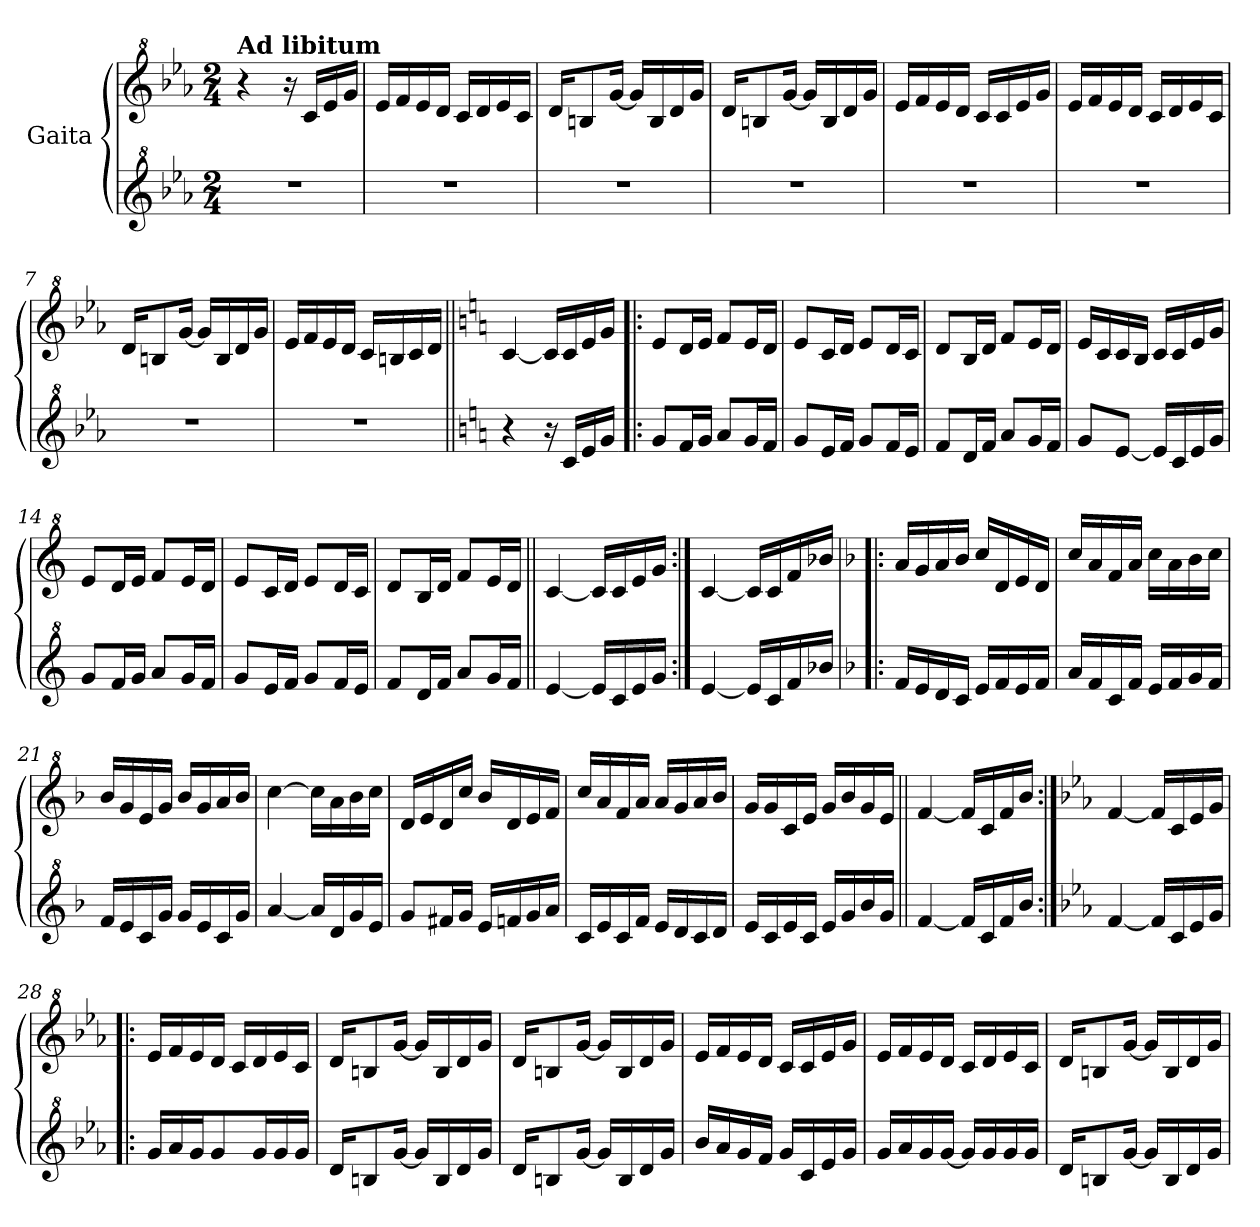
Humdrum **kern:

**kern	**kern
*part2	*part1
*staff2	*staff1
*I"Gaita	*I"Gaita
*clefG^2	*clefG^2
*k[b-e-a-]	*k[b-e-a-]
*E-:	*E-:
*M2/4	*M2/4
*MM40	*MM40
=1	=1
!	!LO:TX:a:B:t=Ad libitum
2r	4r
.	16r
.	16cc/LL
.	16ee-/
.	16gg/JJ
=2	=2
2r	16ee-/LL
.	16ff/
.	16ee-/
.	16dd/JJ
.	16cc/LL
.	16dd/
.	16ee-/
.	16cc/JJ
=3	=3
2r	16dd/KL
.	8bn/
.	[16gg/Jk
.	16gg/LL]
.	16b/
.	16dd/
.	16gg/JJ
=4	=4
2r	16dd/KL
.	8bn/
.	[16gg/Jk
.	16gg/LL]
.	16b/
.	16dd/
.	16gg/JJ
=5	=5
2r	16ee-/LL
.	16ff/
.	16ee-/
.	16dd/JJ
.	16cc/LL
.	16cc/
.	16ee-/
.	16gg/JJ
=6	=6
2r	16ee-/LL
.	16ff/
.	16ee-/
.	16dd/JJ
.	16cc/LL
.	16dd/
.	16ee-/
.	16cc/JJ
!!LO:LB:g=z
=7	=7
2r	16dd/KL
.	8bn/
.	[16gg/Jk
.	16gg/LL]
.	16b/
.	16dd/
.	16gg/JJ
=8	=8
2r	16ee-/LL
.	16ff/
.	16ee-/
.	16dd/JJ
.	16cc/LL
.	16bn/
.	16cc/
.	16dd/JJ
=9||	=9||
*k[]	*k[]
*C:	*C:
*	*MM110
4r	[4cc/
16r	16cc/LL]
16cc/LL	16cc/
16ee/	16ee/
16gg/JJ	16gg/JJ
=10!|:	=10!|:
8gg/L	8ee/L
16ff/L	16dd/L
16gg/JJ	16ee/JJ
8aa/L	8ff/L
16gg/L	16ee/L
16ff/JJ	16dd/JJ
=11	=11
8gg/L	8ee/L
16ee/L	16cc/L
16ff/JJ	16dd/JJ
8gg/L	8ee/L
16ff/L	16dd/L
16ee/JJ	16cc/JJ
=12	=12
8ff/L	8dd/L
16dd/L	16b/L
16ff/JJ	16dd/JJ
8aa/L	8ff/L
16gg/L	16ee/L
16ff/JJ	16dd/JJ
!!LO:LB:g=z
=13	=13
8gg/L	16ee/LL
.	16cc/
[8ee/J	16cc/
.	16b/JJ
16ee/LL]	16cc/LL
16cc/	16cc/
16ee/	16ee/
16gg/JJ	16gg/JJ
=14	=14
8gg/L	8ee/L
16ff/L	16dd/L
16gg/JJ	16ee/JJ
8aa/L	8ff/L
16gg/L	16ee/L
16ff/JJ	16dd/JJ
=15	=15
8gg/L	8ee/L
16ee/L	16cc/L
16ff/JJ	16dd/JJ
8gg/L	8ee/L
16ff/L	16dd/L
16ee/JJ	16cc/JJ
=16	=16
8ff/L	8dd/L
16dd/L	16b/L
16ff/JJ	16dd/JJ
8aa/L	8ff/L
16gg/L	16ee/L
16ff/JJ	16dd/JJ
=17||	=17||
[4ee/	[4cc/
16ee/LL]	16cc/LL]
16cc/	16cc/
16ee/	16ee/
16gg/JJ	16gg/JJ
=18:|!	=18:|!
[4ee/	[4cc/
16ee/LL]	16cc/LL]
16cc/	16cc/
16ff/	16ff/
16bb-X/JJ	16bb-X/JJ
!!LO:LB:g=z
=19!|:	=19!|:
*k[b-]	*k[b-]
*F:	*F:
16ff/LL	16aa/LL
16ee/	16gg/
16dd/	16aa/
16cc/JJ	16bb-/JJ
16ee/LL	16ccc/LL
16ff/	16dd/
16ee/	16ee/
16ff/JJ	16dd/JJ
=20	=20
16aa/LL	16ccc/LL
16ff/	16aa/
16cc/	16ff/
16ff/JJ	16aa/JJ
16ee/LL	16ccc\LL
16ff/	16aa\
16gg/	16bb-\
16ff/JJ	16ccc\JJ
=21	=21
16ff/LL	16bb-/LL
16ee/	16gg/
16cc/	16ee/
16gg/JJ	16gg/JJ
16gg/LL	16bb-/LL
16ee/	16gg/
16cc/	16aa/
16gg/JJ	16bb-/JJ
=22	=22
[4aa/	[4ccc\
16aa/LL]	16ccc\LL]
16dd/	16aa\
16gg/	16bb-\
16ee/JJ	16ccc\JJ
=23	=23
8gg/L	16dd/LL
.	16ee/
16ff#X/L	16dd/
16gg/JJ	16ccc/JJ
16ee/LL	16bb-/LL
16ffn/	16dd/
16gg/	16ee/
16aa/JJ	16ff/JJ
=24	=24
16cc/LL	16ccc/LL
16ee/	16aa/
16cc/	16ff/
16ff/JJ	16aa/JJ
16ee/LL	16aa/LL
16dd/	16gg/
16cc/	16aa/
16dd/JJ	16bb-/JJ
!!LO:LB:g=z
=25	=25
16ee/LL	16gg/LL
16cc/	16gg/
16ee/	16cc/
16cc/JJ	16ee/JJ
16ee/LL	16gg/LL
16gg/	16bb-/
16bb-/	16gg/
16gg/JJ	16ee/JJ
=26||	=26||
[4ff/	[4ff/
16ff/LL]	16ff/LL]
16cc/	16cc/
16ff/	16ff/
16bb-/JJ	16bb-/JJ
=27:|!	=27:|!
*k[b-e-a-]	*k[b-e-a-]
*E-:	*E-:
[4ff/	[4ff/
16ff/LL]	16ff/LL]
16cc/	16cc/
16ee-/	16ee-/
16gg/JJ	16gg/JJ
=28!|:	=28!|:
16gg/LL	16ee-/LL
16aa-/	16ff/
16gg/J	16ee-/
8gg/	16dd/JJ
.	16cc/LL
16gg/L	16dd/
16gg/	16ee-/
16gg/JJ	16cc/JJ
=29	=29
16dd/KL	16dd/KL
8bn/	8bn/
[16gg/Jk	[16gg/Jk
16gg/LL]	16gg/LL]
16b/	16b/
16dd/	16dd/
16gg/JJ	16gg/JJ
=30	=30
16dd/KL	16dd/KL
8bn/	8bn/
[16gg/Jk	[16gg/Jk
16gg/LL]	16gg/LL]
16b/	16b/
16dd/	16dd/
16gg/JJ	16gg/JJ
!!LO:LB:g=z
=31	=31
16bb-/LL	16ee-/LL
16aa-/	16ff/
16gg/	16ee-/
16ff/JJ	16dd/JJ
16gg/LL	16cc/LL
16cc/	16cc/
16ee-/	16ee-/
16gg/JJ	16gg/JJ
=32	=32
16gg/LL	16ee-/LL
16aa-/	16ff/
16gg/	16ee-/
[16gg/JJ	16dd/JJ
16gg/LL]	16cc/LL
16gg/	16dd/
16gg/	16ee-/
16gg/JJ	16cc/JJ
=33	=33
16dd/KL	16dd/KL
8bn/	8bn/
[16gg/Jk	[16gg/Jk
16gg/LL]	16gg/LL]
16b/	16b/
16dd/	16dd/
16gg/JJ	16gg/JJ
=	=
*-	*-
